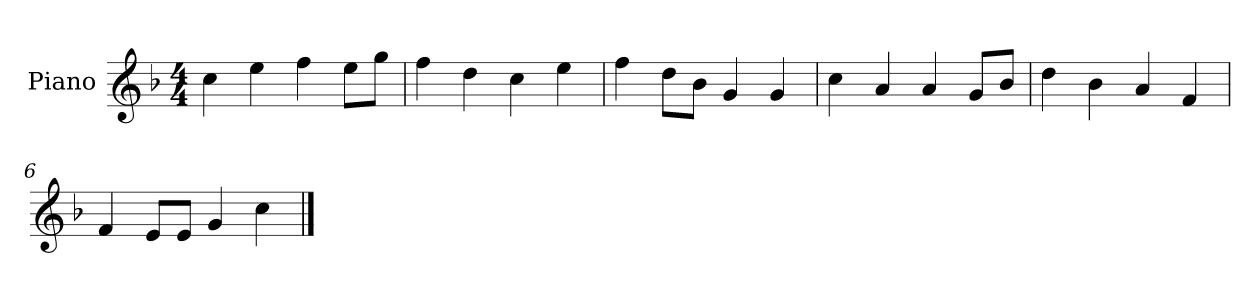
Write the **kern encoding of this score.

**kern
*part1
*staff1
*I"Piano
*I'P-no
*clefG2
*k[b-]
*M4/4
*MM90
=1
4cc\
4ee\
4ff\
8ee\L
8gg\J
=2
4ff\
4dd\
4cc\
4ee\
=3
4ff\
8dd\L
8b-\J
4g/
4g/
=4
4cc\
4a/
4a/
8g/L
8b-/J
=5
4dd\
4b-\
4a/
4f/
=6
4f/
8e/L
8e/J
4g/
4cc\
==
*-
